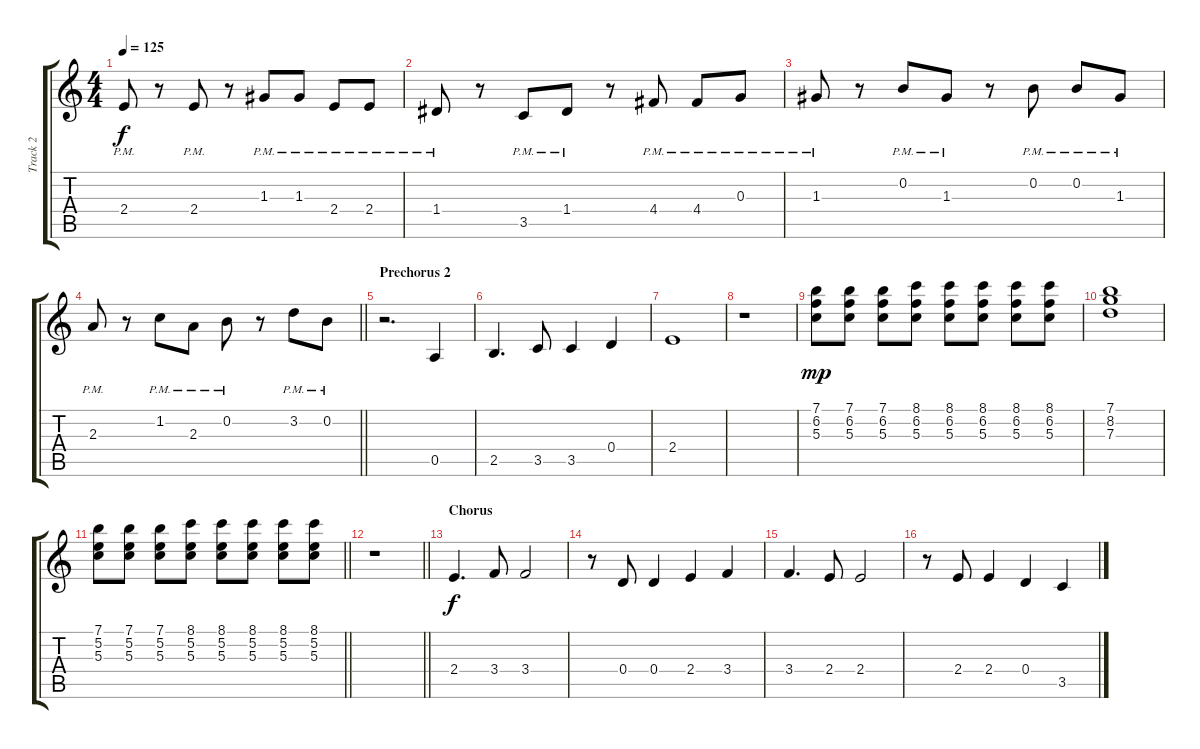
\track ("Track 2" "Track 2") {instrument acousticguitarnylon}
\staff {score tabs}
\tuning (E4 B3 G3 D3 A2 E2) {hide}
\ts (4 4)
\tempo 125
\clef g2
\ks c
2.4{pm}.8{dy f} r.8 2.4{pm}.8 r.8 1.3{pm}.8 1.3{pm}.8 2.4{pm}.8 2.4{pm}.8 |
1.4{pm}.8 r.8 3.5{pm}.8 1.4{pm}.8 r.8 4.4{pm}.8 4.4{pm}.8 0.3{pm}.8 |
1.3{pm}.8 r.8 0.2{pm}.8 1.3{pm}.8 r.8 0.2{pm}.8 0.2{pm}.8 1.3{pm}.8 |
\barLineRight lightlight
2.3{pm}.8 r.8 1.2{pm}.8 2.3{pm}.8 0.2{pm}.8 r.8 3.2{pm}.8 0.2{pm}.8 |
\section ("" "Prechorus 2")
r.2{d} 0.5.4 |
2.5.4{d} 3.5.8 3.5.4 0.4.4 |
2.4.1 |
r.1 |
(7.1 6.2 5.3).8{dy mp} (7.1 6.2 5.3).8 (7.1 6.2 5.3).8 (8.1 6.2 5.3).8 (8.1 6.2 5.3).8 (8.1 6.2 5.3).8 (8.1 6.2 5.3).8 (8.1 6.2 5.3).8 |
(7.1 8.2 7.3).1 |
\barLineRight lightlight
(7.1 5.2 5.3).8 (7.1 5.2 5.3).8 (7.1 5.2 5.3).8 (8.1 5.2 5.3).8 (8.1 5.2 5.3).8 (8.1 5.2 5.3).8 (8.1 5.2 5.3).8 (8.1 5.2 5.3).8 |
\barLineRight lightlight
r.1 |
\section ("" "Chorus")
2.4.4{d dy f} 3.4.8 3.4.2 |
r.8 0.4.8 0.4.4 2.4.4 3.4.4 |
3.4.4{d} 2.4.8 2.4.2 |
r.8 2.4.8 2.4.4 0.4.4 3.5.4
